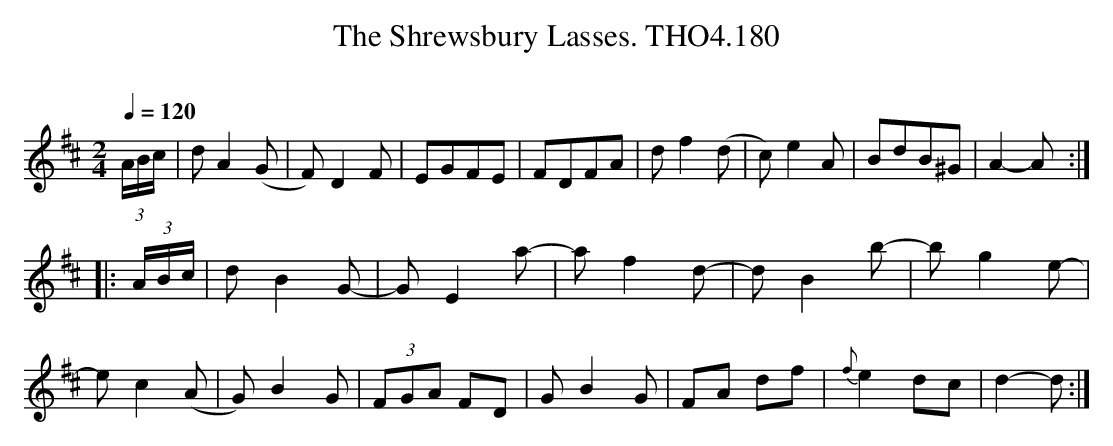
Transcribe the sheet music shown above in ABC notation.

X:1
T:Shrewsbury Lasses. THO4.180, The
O:
M:2/4
L:1/8
Q:1/4=120
K:D
(3A/B/c/|d A2 (G|F) D2 F|EGFE|FDFA|d f2 (d|c) e2 A|BdB^G|A2-A:|
|:(3A/B/c/|d B2 G-|G E2 a-|a f2 d-|d B2 b-|b g2 e-|
e c2 (A|G) B2 G|(3FGA FD|G B2 G|FA df|{f}e2 dc|d2-d:|
